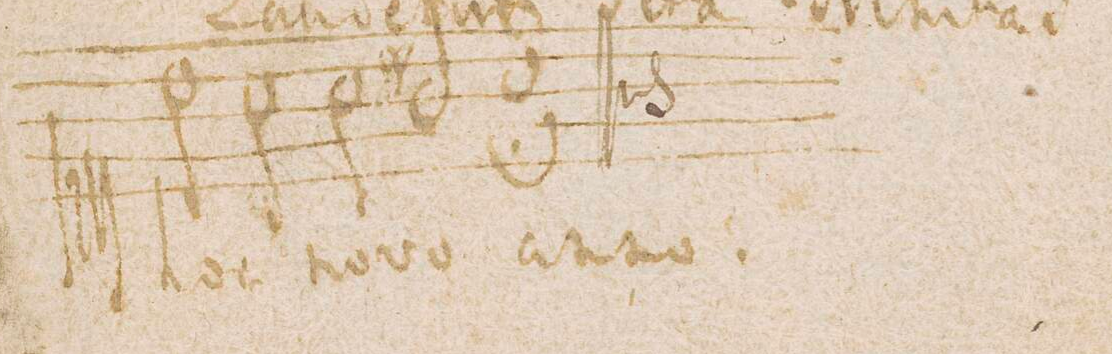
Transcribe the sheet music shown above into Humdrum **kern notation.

**kern	**text	**text	**text	**text	**text	**text
*I"Tenore 2do ad libitum.	*	*	*	*	*	*
*clefC1	*	*	*	*	*	*
*k[]	*	*	*	*	*	*
*met(C|)	*	*	*	*	*	*
*M2/1	*	*	*	*	*	*
2b\	no-	.	.	.	.	.
2a\	-vo	.	.	.	.	.
2a\	an-	.	.	.	.	.
2g#X/	.	.	.	.	.	.
=10-	=10-	=10-	=10-	=10-	=10-	=10-
0a\;;	-no.	.	.	.	.	.
=-	=-	=-	=-	=-	=-	=-
*-	*-	*-	*-	*-	*-	*-
